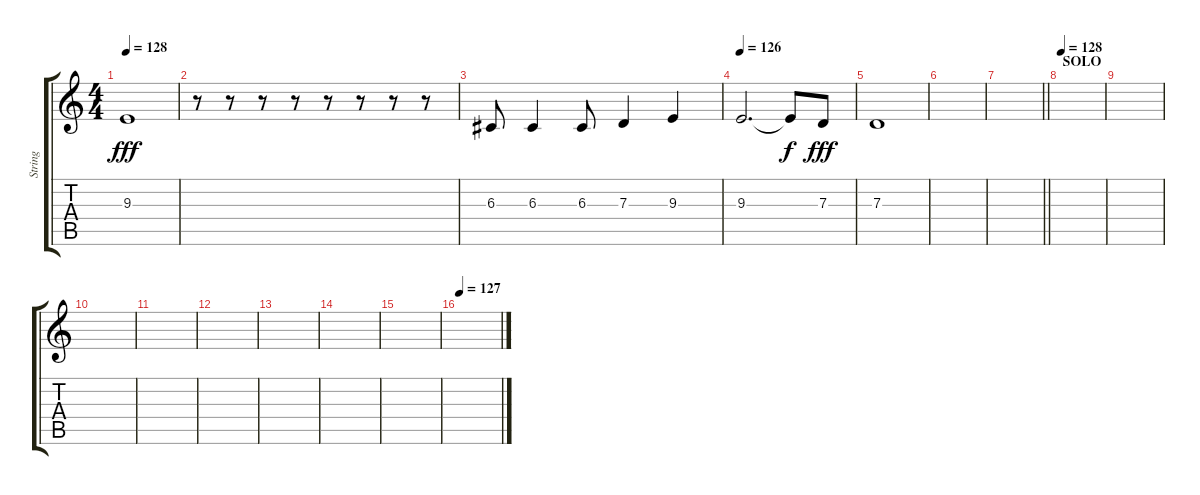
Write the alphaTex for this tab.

\track ("String" "String") {instrument stringensemble1}
\staff {score tabs}
\tuning (E4 B3 G3 D3 A2 E2) {hide}
\ts (4 4)
\tempo 128
\clef g2
\ks c
9.3.1{dy fff} |
r.8 r.8 r.8 r.8 r.8 r.8 r.8 r.8 |
6.3.8 6.3.4 6.3.8 7.3.4 9.3.4 |
\tempo 126
9.3.2{d} 9.3{t}.8{dy f} 7.3.8{dy fff} |
7.3.1 |
|
\barLineRight lightlight
|
\section ("" "SOLO")
\tempo 128
|
|
|
|
|
|
|
|
\tempo 127
